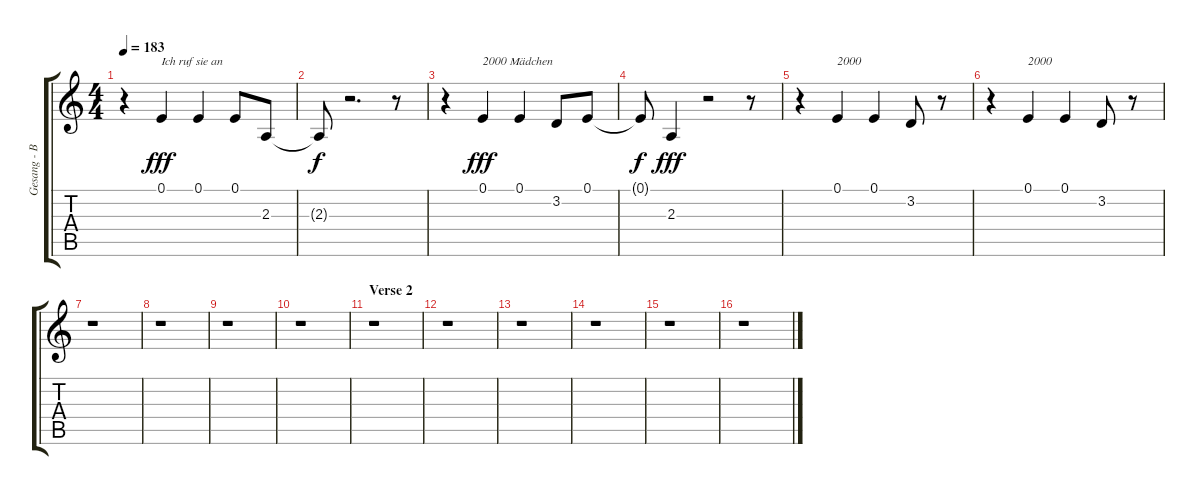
\track ("Gesang - Bela B." "Gesang - B") {instrument tenorsax}
\staff {score tabs}
\tuning (E4 B3 G3 D3 A2 D2) {hide}
\ts (4 4)
\tempo 183
\clef g2
\ks c
r.4{dy fff} 0.1.4{txt "Ich ruf sie an"} 0.1.4 0.1.8 2.3.8 |
2.3{t}.8{dy f} r.2{d} r.8 |
r.4 0.1.4{txt "2000 Mädchen" dy fff} 0.1.4 3.2.8 0.1.8 |
0.1{t}.8{dy f} 2.3.4{dy fff} r.2 r.8 |
r.4 0.1.4{txt "2000 "} 0.1.4 3.2.8 r.8 |
r.4 0.1.4{txt "2000"} 0.1.4 3.2.8 r.8 |
r.1 |
r.1 |
r.1 |
r.1 |
\section ("" "Verse 2")
r.1 |
r.1 |
r.1 |
r.1 |
r.1 |
r.1
